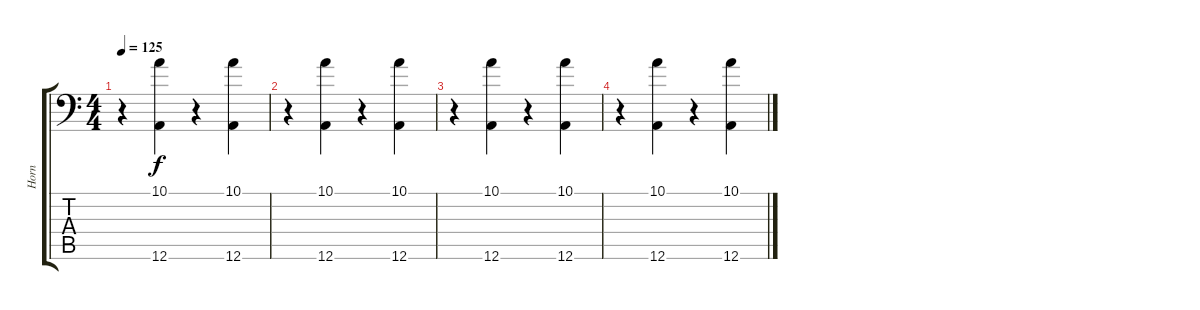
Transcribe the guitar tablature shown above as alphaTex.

\track ("Horn" "Horn") {instrument frenchhorn}
\staff {score tabs}
\tuning (B3 Gb3 D3 A2 E2 A1) {hide}
\ts (4 4)
\tempo 125
\clef f4
\ks c
r.4{dy f} (10.1 12.6).4 r.4 (10.1 12.6).4 |
r.4 (10.1 12.6).4 r.4 (10.1 12.6).4 |
r.4 (10.1 12.6).4 r.4 (10.1 12.6).4 |
r.4 (10.1 12.6).4 r.4 (10.1 12.6).4
